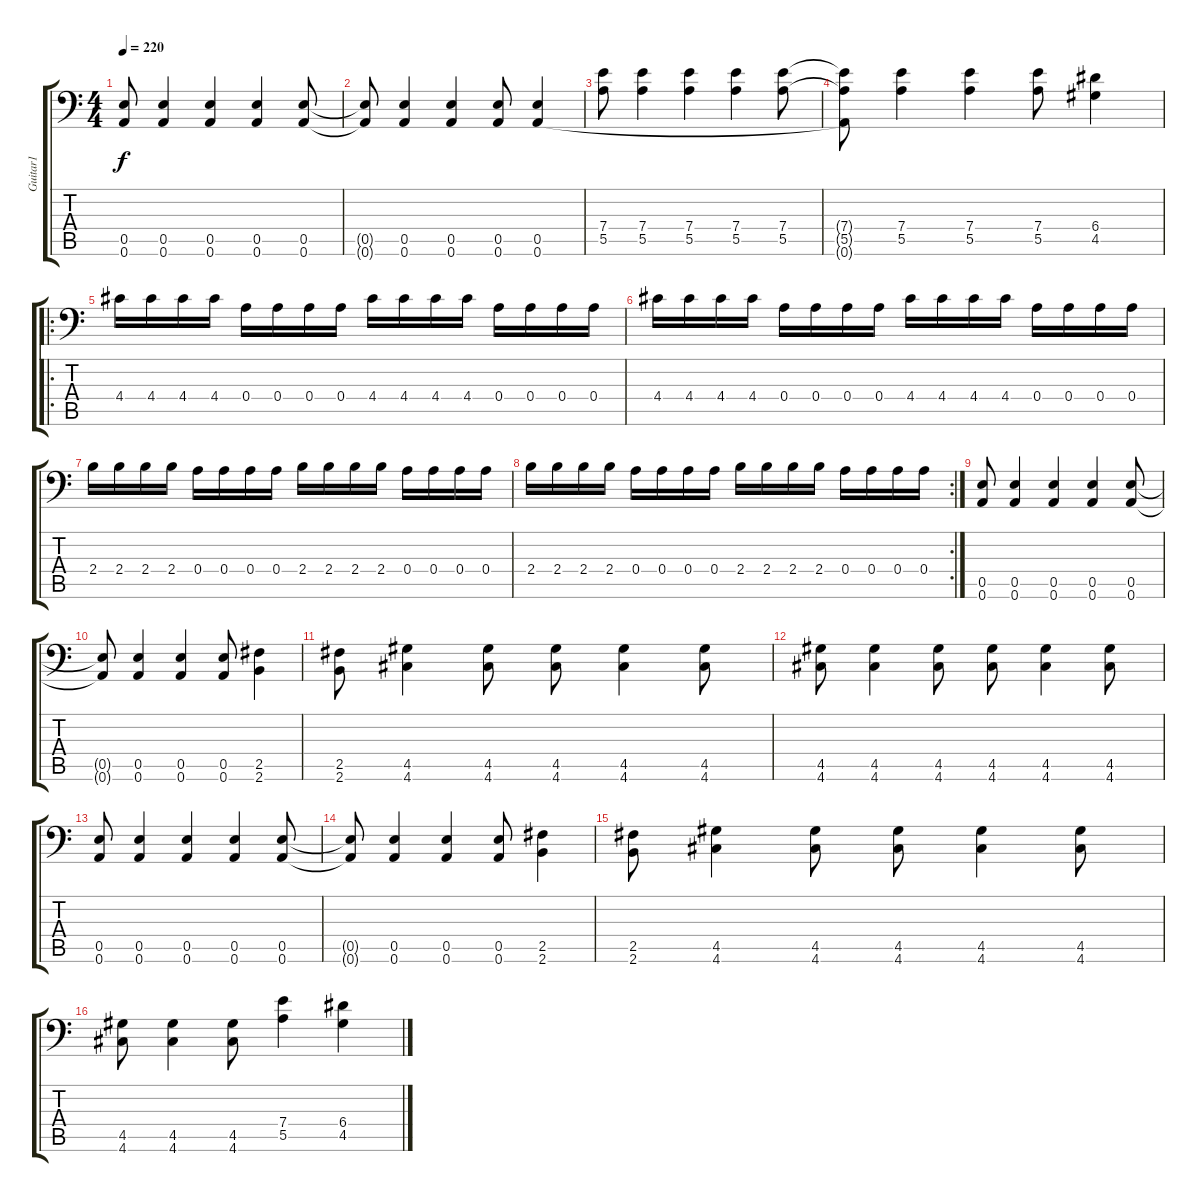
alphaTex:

\track ("Guitar1" "Guitar1") {instrument distortionguitar}
\staff {score tabs}
\tuning (B3 Gb3 D3 A2 E2 A1) {hide}
\ts (4 4)
\tempo 220
\clef f4
\ks c
(0.5 0.6).8{dy f} (0.5 0.6).4 (0.5 0.6).4 (0.5 0.6).4 (0.5 0.6).8 |
(0.5{t} 0.6{t}).8 (0.5 0.6).4 (0.5 0.6).4 (0.5 0.6).8 (0.5 0.6).4 |
(7.4 5.5).8 (7.4 5.5).4 (7.4 5.5).4 (7.4 5.5).4 (7.4 5.5).8 |
(7.4{t} 5.5{t} 0.6{t}).8 (7.4 5.5).4 (7.4 5.5).4 (7.4 5.5).8 (6.4 4.5).4 |
\ro
4.4.16 4.4.16 4.4.16 4.4.16 0.4.16 0.4.16 0.4.16 0.4.16 4.4.16 4.4.16 4.4.16 4.4.16 0.4.16 0.4.16 0.4.16 0.4.16 |
4.4.16 4.4.16 4.4.16 4.4.16 0.4.16 0.4.16 0.4.16 0.4.16 4.4.16 4.4.16 4.4.16 4.4.16 0.4.16 0.4.16 0.4.16 0.4.16 |
2.4.16 2.4.16 2.4.16 2.4.16 0.4.16 0.4.16 0.4.16 0.4.16 2.4.16 2.4.16 2.4.16 2.4.16 0.4.16 0.4.16 0.4.16 0.4.16 |
\rc 2
2.4.16 2.4.16 2.4.16 2.4.16 0.4.16 0.4.16 0.4.16 0.4.16 2.4.16 2.4.16 2.4.16 2.4.16 0.4.16 0.4.16 0.4.16 0.4.16 |
(0.5 0.6).8 (0.5 0.6).4 (0.5 0.6).4 (0.5 0.6).4 (0.5 0.6).8 |
(0.5{t} 0.6{t}).8 (0.5 0.6).4 (0.5 0.6).4 (0.5 0.6).8 (2.5 2.6).4 |
(2.5 2.6).8 (4.5 4.6).4 (4.5 4.6).8 (4.5 4.6).8 (4.5 4.6).4 (4.5 4.6).8 |
(4.5 4.6).8 (4.5 4.6).4 (4.5 4.6).8 (4.5 4.6).8 (4.5 4.6).4 (4.5 4.6).8 |
(0.5 0.6).8 (0.5 0.6).4 (0.5 0.6).4 (0.5 0.6).4 (0.5 0.6).8 |
(0.5{t} 0.6{t}).8 (0.5 0.6).4 (0.5 0.6).4 (0.5 0.6).8 (2.5 2.6).4 |
(2.5 2.6).8 (4.5 4.6).4 (4.5 4.6).8 (4.5 4.6).8 (4.5 4.6).4 (4.5 4.6).8 |
(4.5 4.6).8 (4.5 4.6).4 (4.5 4.6).8 (7.4 5.5).4 (6.4 4.5).4
